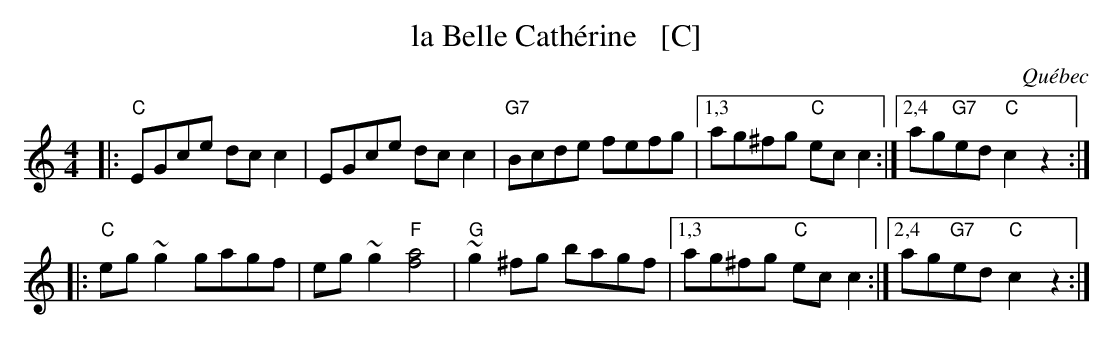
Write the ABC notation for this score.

X:1
T: la Belle Cath\'erine   [C]
O: Qu\'ebec
M: 4/4
L: 1/8
K: C
|: "C"EGce dcc2 | EGce dcc2 | "G7"Bcde fefg |1,3 ag^fg "C"ecc2 :|2,4 ag"G7"ed "C"c2z2 :|
|: "C"eg~g2 gagf | eg~g2 "F"[a4f4] | "G"~g2^fg bagf |1,3 ag^fg "C"ecc2 :|2,4 ag"G7"ed "C"c2z2 :|
